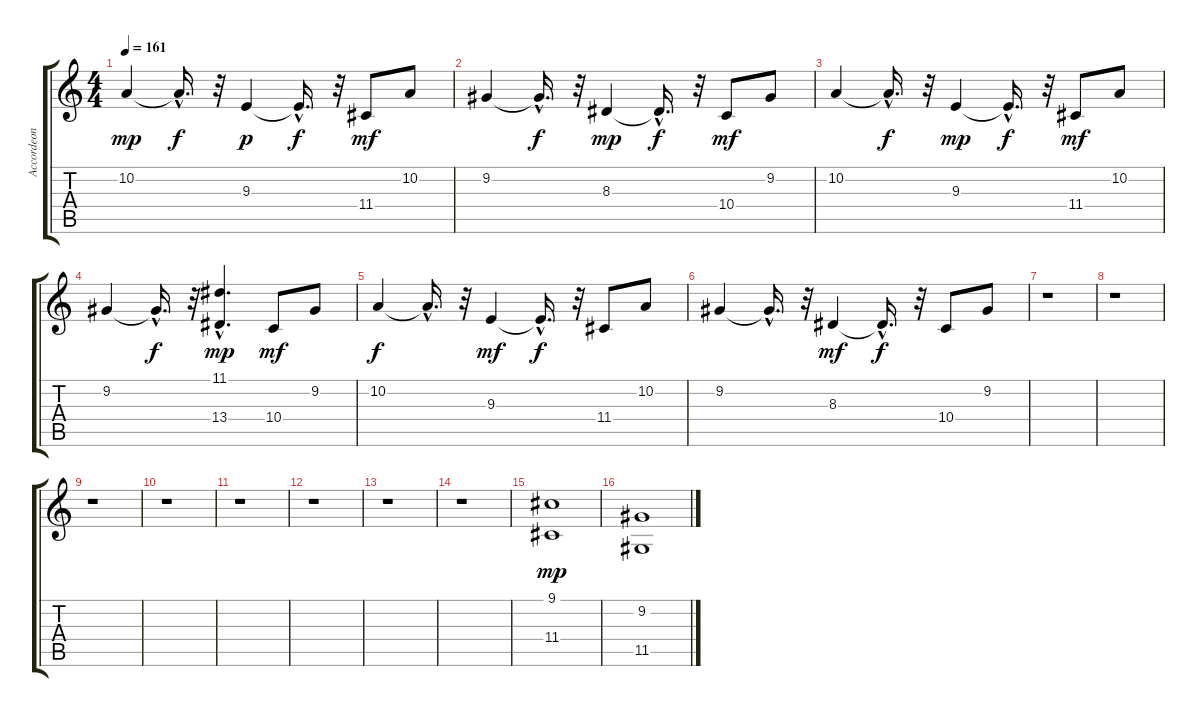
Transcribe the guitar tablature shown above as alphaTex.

\track ("Accordeon" "Accordeon") {instrument fx5brightness}
\staff {score tabs}
\tuning (E4 B3 G3 D3 A2 E2) {hide}
\ts (4 4)
\tempo 161
\clef g2
\ks c
10.2.4{dy mp} 10.2{hac t}.16{d dy f} r.32 9.3.4{dy p} 9.3{hac t}.16{d dy f} r.32 11.4.8{dy mf} 10.2.8 |
9.2.4 9.2{hac t}.16{d dy f} r.32 8.3.4{dy mp} 8.3{hac t}.16{d dy f} r.32 10.4.8{dy mf} 9.2.8 |
10.2.4 10.2{hac t}.16{d dy f} r.32 9.3.4{dy mp} 9.3{hac t}.16{d dy f} r.32 11.4.8{dy mf} 10.2.8 |
9.2.4 9.2{hac t}.16{d dy f} r.32 (11.1{hac} 13.4{hac}).4{d dy mp} 10.4.8{dy mf} 9.2.8 |
10.2.4{dy f} 10.2{hac t}.16{d} r.32 9.3.4{dy mf} 9.3{hac t}.16{d dy f} r.32 11.4.8 10.2.8 |
9.2.4 9.2{hac t}.16{d} r.32 8.3.4{dy mf} 8.3{hac t}.16{d dy f} r.32 10.4.8 9.2.8 |
r.1 |
r.1 |
r.1 |
r.1 |
r.1 |
r.1 |
r.1 |
r.1 |
(9.1 11.4).1{dy mp} |
(9.2 11.5).1
